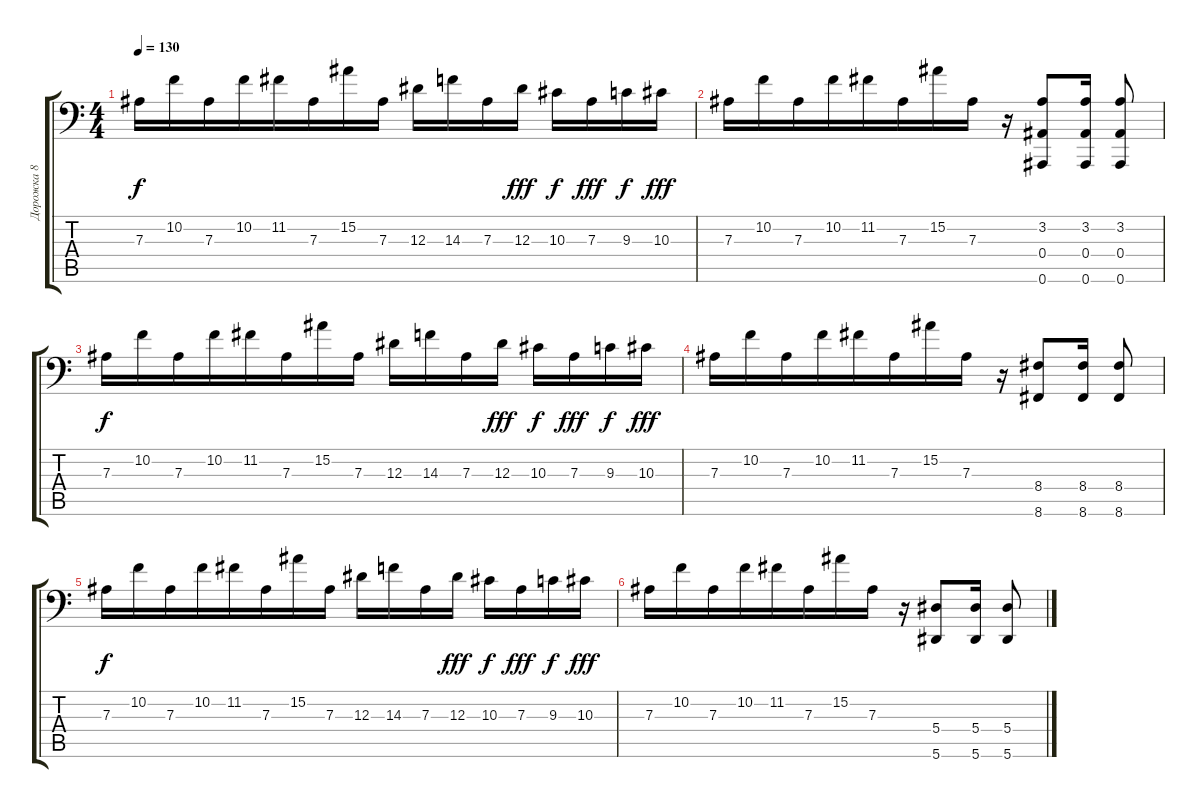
\track ("Дорожка 8" "Дорожка 8") {instrument pizzicatostrings}
\staff {score tabs}
\tuning (C4 G3 Eb3 Bb2 F2 Bb1) {hide}
\ts (4 4)
\tempo 130
\clef f4
\ks c
7.3.16{dy f beam merge} 10.2.16 7.3.16 10.2.16{beam merge} 11.2.16 7.3.16 15.2.16{beam merge} 7.3.16 12.3.16 14.3.16 7.3.16 12.3.16{dy fff} 10.3.16{dy f} 7.3.16{dy fff} 9.3.16{dy f} 10.3.16{dy fff} |
7.3.16{beam merge} 10.2.16 7.3.16 10.2.16{beam merge} 11.2.16 7.3.16 15.2.16{beam merge} 7.3.16 r.16 (3.2 0.4 0.6).8 (3.2 0.4 0.6).16 (3.2 0.4 0.6).8 |
7.3.16{dy f beam merge} 10.2.16 7.3.16 10.2.16{beam merge} 11.2.16 7.3.16 15.2.16{beam merge} 7.3.16 12.3.16 14.3.16 7.3.16 12.3.16{dy fff} 10.3.16{dy f} 7.3.16{dy fff} 9.3.16{dy f} 10.3.16{dy fff} |
7.3.16{beam merge} 10.2.16 7.3.16 10.2.16{beam merge} 11.2.16 7.3.16 15.2.16{beam merge} 7.3.16 r.16 (8.4 8.6).8 (8.4 8.6).16 (8.4 8.6).8 |
7.3.16{dy f beam merge} 10.2.16 7.3.16 10.2.16{beam merge} 11.2.16 7.3.16 15.2.16{beam merge} 7.3.16 12.3.16 14.3.16 7.3.16 12.3.16{dy fff} 10.3.16{dy f} 7.3.16{dy fff} 9.3.16{dy f} 10.3.16{dy fff} |
7.3.16{beam merge} 10.2.16 7.3.16 10.2.16{beam merge} 11.2.16 7.3.16 15.2.16{beam merge} 7.3.16 r.16 (5.4 5.6).8 (5.4 5.6).16 (5.4 5.6).8
